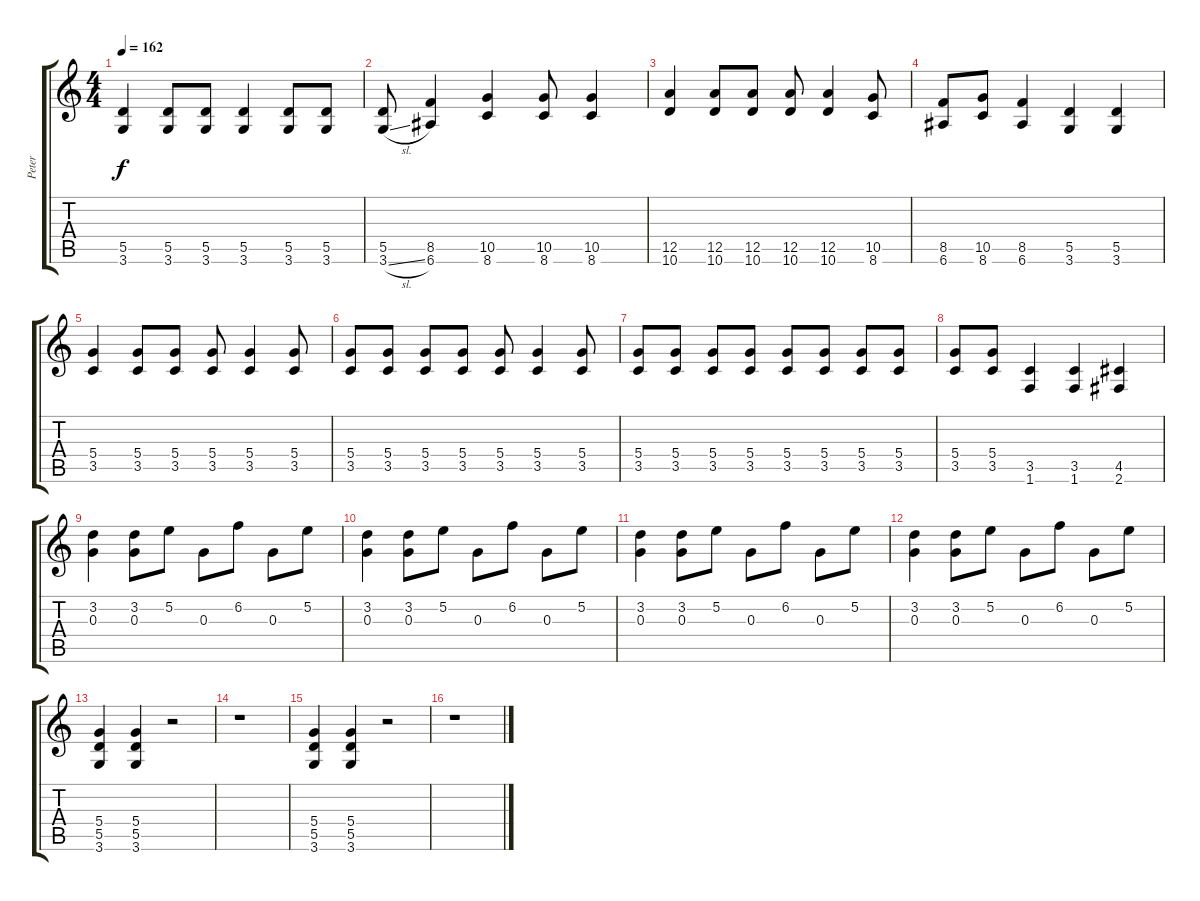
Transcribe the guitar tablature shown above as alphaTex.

\track ("Peter" "Peter") {instrument overdrivenguitar}
\staff {score tabs}
\tuning (E4 B3 G3 D3 A2 E2) {hide}
\ts (4 4)
\tempo 162
\clef g2
\ks c
(5.5 3.6).4{dy f} (5.5 3.6).8 (5.5 3.6).8 (5.5 3.6).4 (5.5 3.6).8 (5.5 3.6).8 |
(5.5 3.6{sl}).8 (8.5 6.6).4 (10.5 8.6).4 (10.5 8.6).8 (10.5 8.6).4 |
(12.5 10.6).4 (12.5 10.6).8 (12.5 10.6).8 (12.5 10.6).8 (12.5 10.6).4 (10.5 8.6).8 |
(8.5 6.6).8 (10.5 8.6).8 (8.5 6.6).4 (5.5 3.6).4 (5.5 3.6).4 |
(5.4 3.5).4 (5.4 3.5).8 (5.4 3.5).8 (5.4 3.5).8 (5.4 3.5).4 (5.4 3.5).8 |
(5.4 3.5).8 (5.4 3.5).8 (5.4 3.5).8 (5.4 3.5).8 (5.4 3.5).8 (5.4 3.5).4 (5.4 3.5).8 |
(5.4 3.5).8 (5.4 3.5).8 (5.4 3.5).8 (5.4 3.5).8 (5.4 3.5).8 (5.4 3.5).8 (5.4 3.5).8 (5.4 3.5).8 |
(5.4 3.5).8 (5.4 3.5).8 (3.5 1.6).4 (3.5 1.6).4 (4.5 2.6).4 |
(3.2 0.3).4 (3.2 0.3).8 5.2.8 0.3.8 6.2.8 0.3.8 5.2.8 |
(3.2 0.3).4 (3.2 0.3).8 5.2.8 0.3.8 6.2.8 0.3.8 5.2.8 |
(3.2 0.3).4 (3.2 0.3).8 5.2.8 0.3.8 6.2.8 0.3.8 5.2.8 |
(3.2 0.3).4 (3.2 0.3).8 5.2.8 0.3.8 6.2.8 0.3.8 5.2.8 |
(5.4 5.5 3.6).4 (5.4 5.5 3.6).4 r.2 |
r.1 |
(5.4 5.5 3.6).4 (5.4 5.5 3.6).4 r.2 |
r.1
